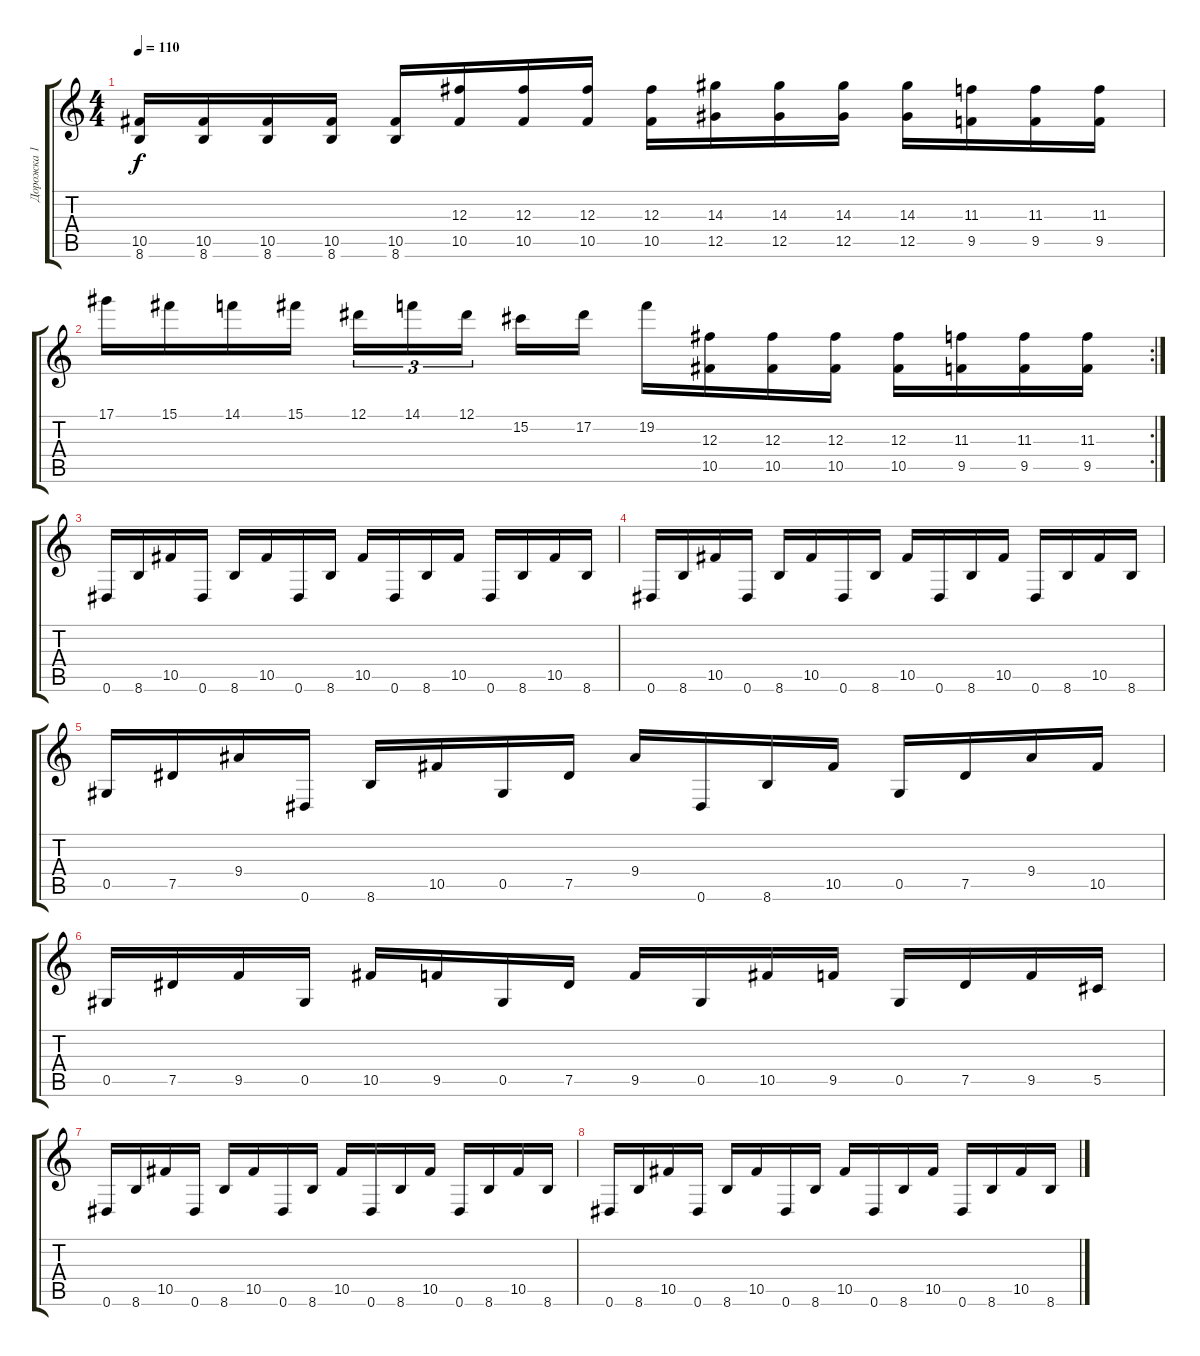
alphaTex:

\track ("Дорожка 1" "Дорожка 1") {solo instrument distortionguitar}
\staff {score tabs}
\tuning (Eb4 Bb3 Gb3 Db3 Ab2 Eb2) {hide}
\ts (4 4)
\tempo 110
\clef g2
\ks c
(10.5 8.6).16{dy f} (10.5 8.6).16 (10.5 8.6).16 (10.5 8.6).16 (10.5 8.6).16 (12.3 10.5).16 (12.3 10.5).16 (12.3 10.5).16 (12.3 10.5).16 (14.3 12.5).16 (14.3 12.5).16 (14.3 12.5).16 (14.3 12.5).16 (11.3 9.5).16 (11.3 9.5).16 (11.3 9.5).16 |
\rc 2
17.1.16 15.1.16 14.1.16 15.1.16 12.1.16{tu (3 2)} 14.1.16{tu (3 2)} 12.1.16{tu (3 2) beam splitsecondary} 15.2.16 17.2.16 19.2.16 (12.3 10.5).16 (12.3 10.5).16 (12.3 10.5).16 (12.3 10.5).16 (11.3 9.5).16 (11.3 9.5).16 (11.3 9.5).16 |
0.6.16 8.6.16 10.5.16 0.6.16 8.6.16 10.5.16 0.6.16 8.6.16 10.5.16 0.6.16 8.6.16 10.5.16 0.6.16 8.6.16 10.5.16 8.6.16 |
0.6.16 8.6.16 10.5.16 0.6.16 8.6.16 10.5.16 0.6.16 8.6.16 10.5.16 0.6.16 8.6.16 10.5.16 0.6.16 8.6.16 10.5.16 8.6.16 |
0.5.16 7.5.16 9.4.16 0.6.16 8.6.16 10.5.16 0.5.16 7.5.16 9.4.16 0.6.16 8.6.16 10.5.16 0.5.16 7.5.16 9.4.16 10.5.16 |
0.5.16 7.5.16 9.5.16 0.5.16 10.5.16 9.5.16 0.5.16 7.5.16 9.5.16 0.5.16 10.5.16 9.5.16 0.5.16 7.5.16 9.5.16 5.5.16 |
0.6.16 8.6.16 10.5.16 0.6.16 8.6.16 10.5.16 0.6.16 8.6.16 10.5.16 0.6.16 8.6.16 10.5.16 0.6.16 8.6.16 10.5.16 8.6.16 |
0.6.16 8.6.16 10.5.16 0.6.16 8.6.16 10.5.16 0.6.16 8.6.16 10.5.16 0.6.16 8.6.16 10.5.16 0.6.16 8.6.16 10.5.16 8.6.16
